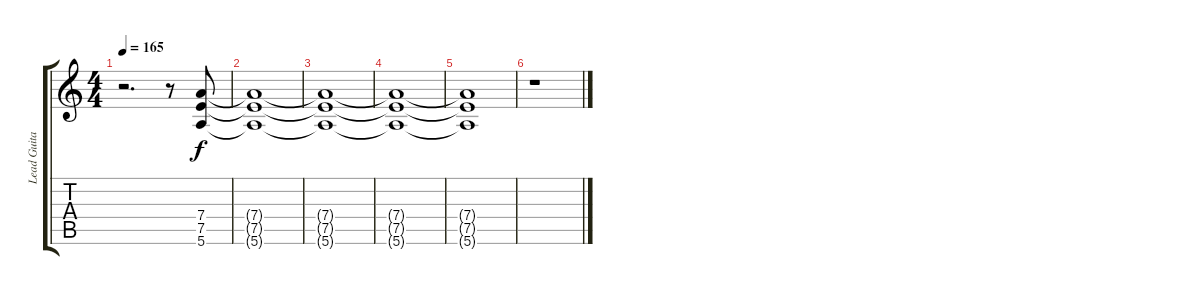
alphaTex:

\track ("Lead Guitar Overdub (Slash)" "Lead Guita") {instrument overdrivenguitar}
\staff {score tabs}
\tuning (E4 B3 G3 D3 A2 E2) {hide}
\ts (4 4)
\tempo 165
\clef g2
\ks c
r.2{d dy f} r.8 (7.4 7.5 5.6).8 |
(7.4{t} 7.5{t} 5.6{t}).1 |
(7.4{t} 7.5{t} 5.6{t}).1 |
(7.4{t} 7.5{t} 5.6{t}).1 |
(7.4{t} 7.5{t} 5.6{t}).1 |
r.1
